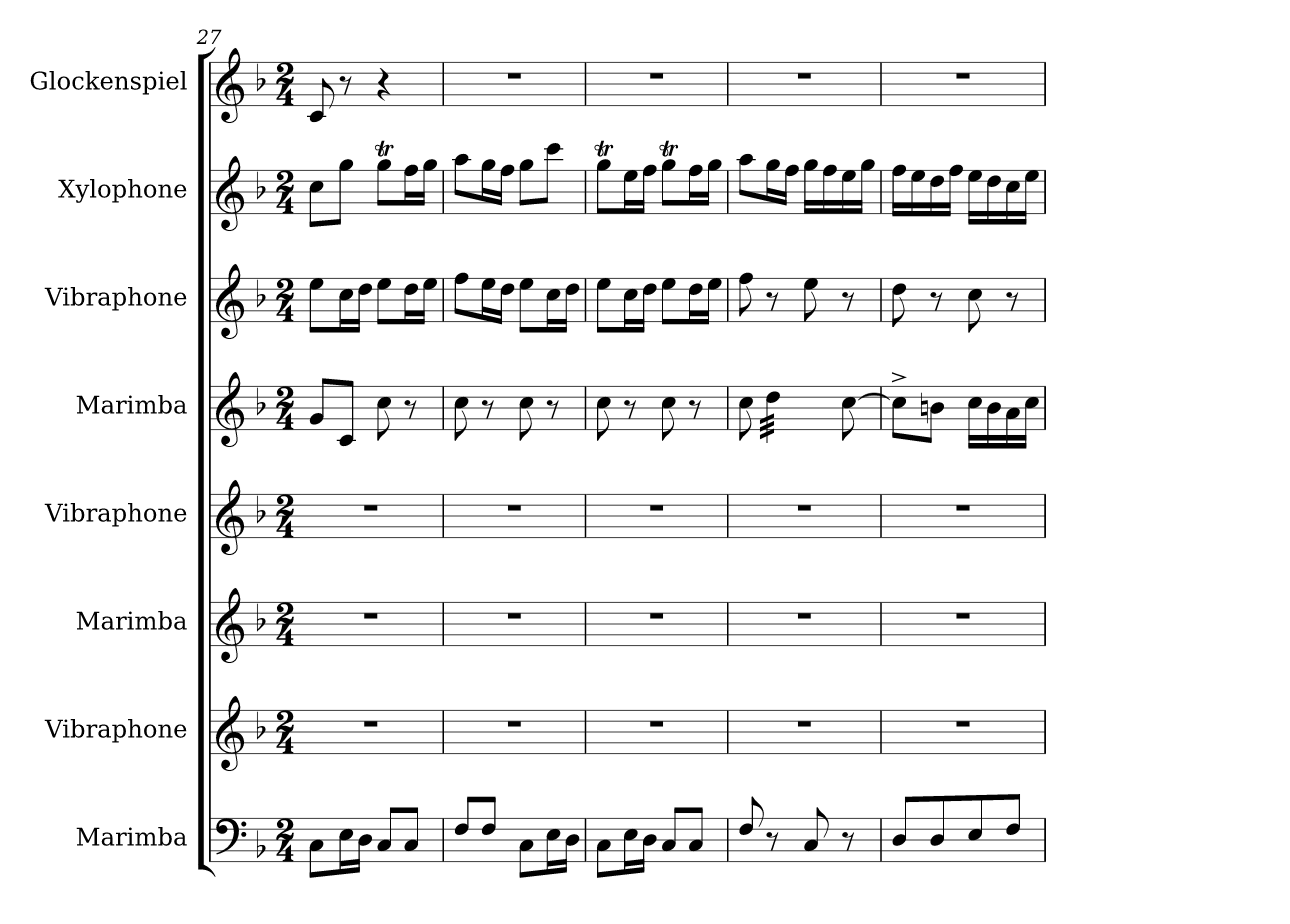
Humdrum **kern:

**kern	**kern	**kern	**kern	**kern	**kern	**kern	**kern
*part8	*part7	*part6	*part5	*part4	*part3	*part2	*part1
*staff8	*staff7	*staff6	*staff5	*staff4	*staff3	*staff2	*staff1
*I"Marimba	*I"Vibraphone	*I"Marimba	*I"Vibraphone	*I"Marimba	*I"Vibraphone	*I"Xylophone	*I"Glockenspiel
*I'Mrm.	*I'Vib.	*I'Mrm.	*I'Vib.	*I'Mrm.	*I'Vib.	*I'Xyl.	*I'Glock.
*clefF4	*clefG2	*clefG2	*clefG2	*clefG2	*clefG2	*clefG2	*clefG2
*	*	*	*	*	*	*ITrd-7c-12	*ITrd-14c-24
*k[b-]	*k[b-]	*k[b-]	*k[b-]	*k[b-]	*k[b-]	*k[b-]	*k[b-]
*M2/4	*M2/4	*M2/4	*M2/4	*M2/4	*M2/4	*M2/4	*M2/4
=27	=27	=27	=27	=27	=27	=27	=27
8C\L	2r	2r	2r	8g/L	8ee\L	8ccc\L	8ccc/
16E\L	.	.	.	8c/J	16cc\L	8ggg\J	8r
16D\JJ	.	.	.	.	16dd\JJ	.	.
8C/L	.	.	.	8cc\	8ee\L	8gggT\L	4r
8C/J	.	.	.	8r	16dd\L	16fff\L	.
.	.	.	.	.	16ee\JJ	16ggg\JJ	.
=28	=28	=28	=28	=28	=28	=28	=28
8F/L	2r	2r	2r	8cc\	8ff\L	8aaa\L	2r
8F/J	.	.	.	8r	16ee\L	16ggg\L	.
.	.	.	.	.	16dd\JJ	16fff\JJ	.
8C\L	.	.	.	8cc\	8ee\L	8ggg\L	.
16E\L	.	.	.	8r	16cc\L	8cccc\J	.
16D\JJ	.	.	.	.	16dd\JJ	.	.
!!LO:PB:g=z
=29	=29	=29	=29	=29	=29	=29	=29
8C\L	2r	2r	2r	8cc\	8ee\L	8gggT\L	2r
16E\L	.	.	.	8r	16cc\L	16eee\L	.
16D\JJ	.	.	.	.	16dd\JJ	16fff\JJ	.
8C/L	.	.	.	8cc\	8ee\L	8gggT\L	.
8C/J	.	.	.	8r	16dd\L	16fff\L	.
.	.	.	.	.	16ee\JJ	16ggg\JJ	.
=30	=30	=30	=30	=30	=30	=30	=30
8F/	2r	2r	2r	8cc\	8ff\	8aaa\L	2r
*	*	*	*	*tremolo	*	*	*
8r	.	.	.	32dd\LLL	8r	16ggg\L	.
.	.	.	.	32dd\	.	.	.
.	.	.	.	32dd\	.	16fff\JJ	.
.	.	.	.	32dd\	.	.	.
8C/	.	.	.	32dd\	8ee\	16ggg\LL	.
.	.	.	.	32dd\	.	.	.
.	.	.	.	32dd\	.	16fff\	.
.	.	.	.	32dd\JJJ	.	.	.
*	*	*	*	*Xtremolo	*	*	*
8r	.	.	.	[8cc\	8r	16eee\	.
.	.	.	.	.	.	16ggg\JJ	.
=31	=31	=31	=31	=31	=31	=31	=31
8D/L	2r	2r	2r	8cc^\L]	8dd\	16fff\LL	2r
.	.	.	.	.	.	16eee\	.
8D/	.	.	.	8bn\J	8r	16ddd\	.
.	.	.	.	.	.	16fff\JJ	.
8E/	.	.	.	16cc\LL	8cc\	16eee\LL	.
.	.	.	.	16b\	.	16ddd\	.
8F/J	.	.	.	16a\	8r	16ccc\	.
.	.	.	.	16cc\JJ	.	16eee\JJ	.
=	=	=	=	=	=	=	=
*-	*-	*-	*-	*-	*-	*-	*-
